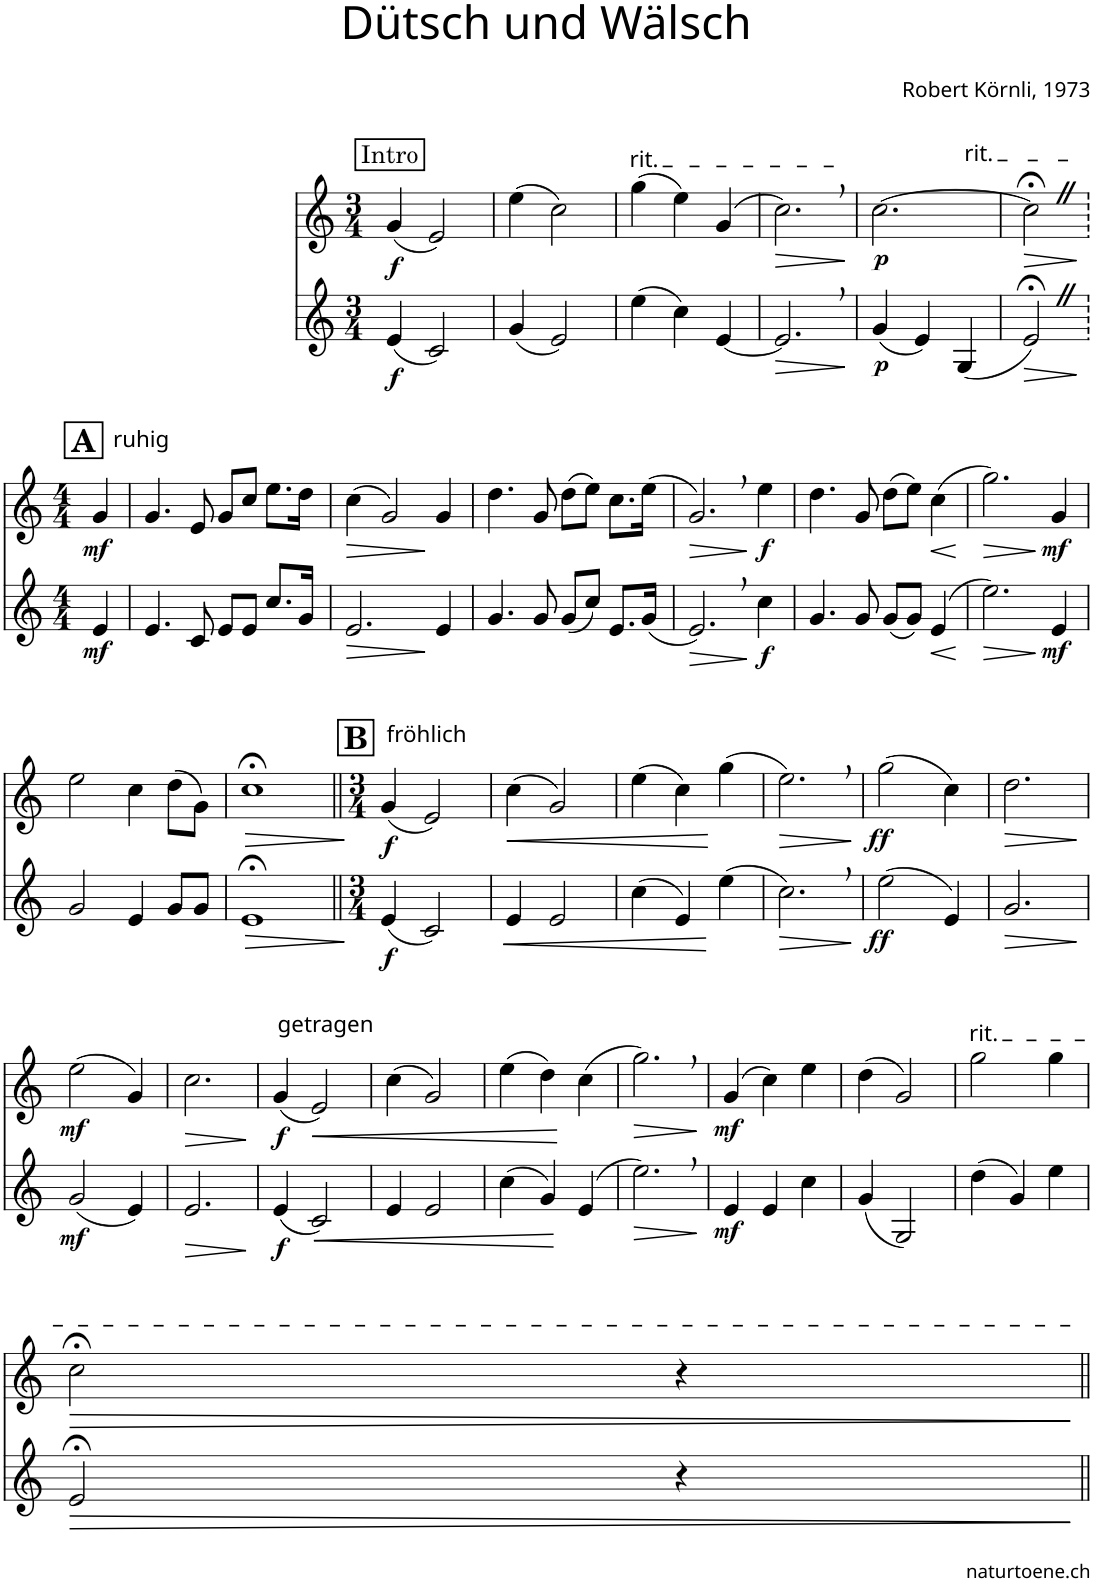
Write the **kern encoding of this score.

**kern	**dynam	**kern	**dynam
*part2	*part2	*part1	*part1
*staff2	*staff2	*staff1	*staff1
*I"Alphorn	*	*I"Alphorn	*
*clefG2	*	*clefG2	*
*Trd4c6	*	*Trd4c6	*
*k[]	*	*k[]	*
*M3/4	*	*M3/4	*
!!LO:REH:place=s1:a:cj:fs=11:t=Intro
=1	=1	=1	=1
!	!LO:DY:b	!	!LO:DY:b
(4e/	f	(4g/	f
2c/)	.	2e/)	.
=2	=2	=2	=2
(4g/	.	(4ee\	.
2e/)	.	2cc\)	.
=3	=3	=3	=3
!	!	!LO:TX:a:t=rit.	!
(4ee\	.	(4gg\	.
4cc\)	.	4ee\)	.
[4e/	.	(4g/	.
=4	=4	=4	=4
!	!LO:HP:b	!	!LO:HP:b
2.e,/]	>	2.cc,\)	>
.	]	.	]
=5	=5	=5	=5
!	!LO:DY:b	!	!LO:DY:b
*	*	*^	*
(4g/	p	[2.cc\	2ryy	p
4e/)	.	.	.	.
!	!	!	!LO:TX:a:t=rit.	!
(4G/	.	.	4ryy	.
=6	=6	=6	=6	=6
!	!LO:HP:b	!	!	!LO:HP:b
*	*	*v	*v	*
2e;<Z/)	>	2cc;<Z\]	>
.	]	.	.
!!LO:LB:g=z
=6X1	=6X1	=6X1	=6X1
!!LO:REH:place=s1:a:B:cj:fs=14:t=A
*M4/4	*	*M4/4	*
!	!	!LO:TX:a:t=ruhig	!
!	!LO:DY:b	!	!LO:DY:b
4e/	mf	4g/	mf
.	.	.	]
=7	=7	=7	=7
4.e/	.	4.g/	.
8c/	.	8e/	.
8e/L	.	8g/L	.
8e/J	.	8cc/J	.
8.cc/L	.	8.ee\L	.
16g/Jk	.	16dd\Jk	.
=8	=8	=8	=8
!	!LO:HP:b	!	!LO:HP:b
2.e/	>	(4cc\	>
.	.	2g/)	.
4e/	]	4g/	]
=9	=9	=9	=9
4.g/	.	4.dd\	.
8g/	.	8g/	.
(8g/L	.	(8dd\L	.
8cc/J)	.	8ee\J)	.
8.e/L	.	8.cc\L	.
(16g/Jk	.	(16ee\Jk	.
=10	=10	=10	=10
!	!LO:HP:b	!	!LO:HP:b
2.e,/)	>	2.g,/)	>
!	!LO:DY:n=1:b	!	!LO:DY:n=1:b
4cc\	] f	4ee\	] f
=11	=11	=11	=11
4.g/	.	4.dd\	.
8g/	.	8g/	.
(8g/L	.	(8dd\L	.
8g/J)	.	8ee\J)	.
!	!LO:HP:b	!	!LO:HP:b
(4e/	<	(4cc\	<
.	[	.	[
=12	=12	=12	=12
!	!LO:HP:b	!	!LO:HP:b
2.ee\)	>	2.gg\)	>
!	!LO:DY:n=1:b	!	!LO:DY:n=1:b
4e/	] mf	4g/	] mf
!!LO:LB:g=z
=13	=13	=13	=13
2g/	.	2ee\	.
4e/	.	4cc\	.
8g/L	.	(8dd\L	.
8g/J	.	8g\J)	.
=14	=14	=14	=14
!	!LO:HP:b	!	!LO:HP:b
1e;<	>	1cc;<	>
=15||	=15||	=15||	=15||
!!LO:REH:place=s1:a:B:cj:fs=14:t=B
*M3/4	*	*M3/4	*
!	!	!LO:TX:a:t=fröhlich	!
!	!LO:DY:b	!	!LO:DY:b
(4e/	f	(4g/	f
2c/)	]	2e/)	]
=16	=16	=16	=16
!	!LO:HP:b	!	!LO:HP:b
4e/	<	(4cc\	<
2e/	.	2g/)	.
=17	=17	=17	=17
(4cc\	.	(4ee\	.
4e/)	.	4cc\)	.
(4ee\	[	(4gg\	[
=18	=18	=18	=18
!	!LO:HP:b	!	!LO:HP:b
2.cc,\)	>	2.ee,\)	>
.	]	.	]
=19	=19	=19	=19
!	!LO:DY:b	!	!LO:DY:b
(2ee\	ff	(2gg\	ff
4e/)	.	4cc\)	.
=20	=20	=20	=20
!	!LO:HP:b	!	!LO:HP:b
2.g/	>	2.dd\	>
.	]	.	]
!!LO:LB:g=z
=21	=21	=21	=21
!	!LO:DY:b	!	!LO:DY:b
(2g/	mf	(2ee\	mf
4e/)	.	4g/)	.
=22	=22	=22	=22
!	!LO:HP:b	!	!LO:HP:b
2.e/	>	2.cc\	>
.	]	.	]
=23	=23	=23	=23
!	!	!LO:TX:a:t=getragen	!
!	!LO:DY:b	!	!LO:DY:b
(4e/	f	(4g/	f
!	!LO:HP:b	!	!LO:HP:b
2c/)	<	2e/)	<
=24	=24	=24	=24
4e/	.	(4cc\	.
2e/	.	2g/)	.
=25	=25	=25	=25
(4cc\	.	(4ee\	.
4g/)	.	4dd\)	.
(4e/	[	(4cc\	[
=26	=26	=26	=26
!	!LO:HP:b	!	!LO:HP:b
2.ee,\)	>	2.gg,\)	>
.	]	.	]
=27	=27	=27	=27
!	!LO:DY:b	!	!LO:DY:b
4e/	mf	(4g/	mf
4e/	.	4cc\)	.
4cc\	.	4ee\	.
=28	=28	=28	=28
(4g/	.	(4dd\	.
2G/)	.	2g/)	.
=29	=29	=29	=29
!	!	!LO:TX:a:t=rit.	!
(4dd\	.	2gg\	.
4g/)	.	.	.
4ee\	.	4gg\	.
!!LO:LB:g=z
=30	=30	=30	=30
!	!LO:HP:b	!	!LO:HP:b
2e;</	>	2cc;<\	>
4r	.	4r	.
.	]	.	]
=||	=||	=||	=||
*-	*-	*-	*-
